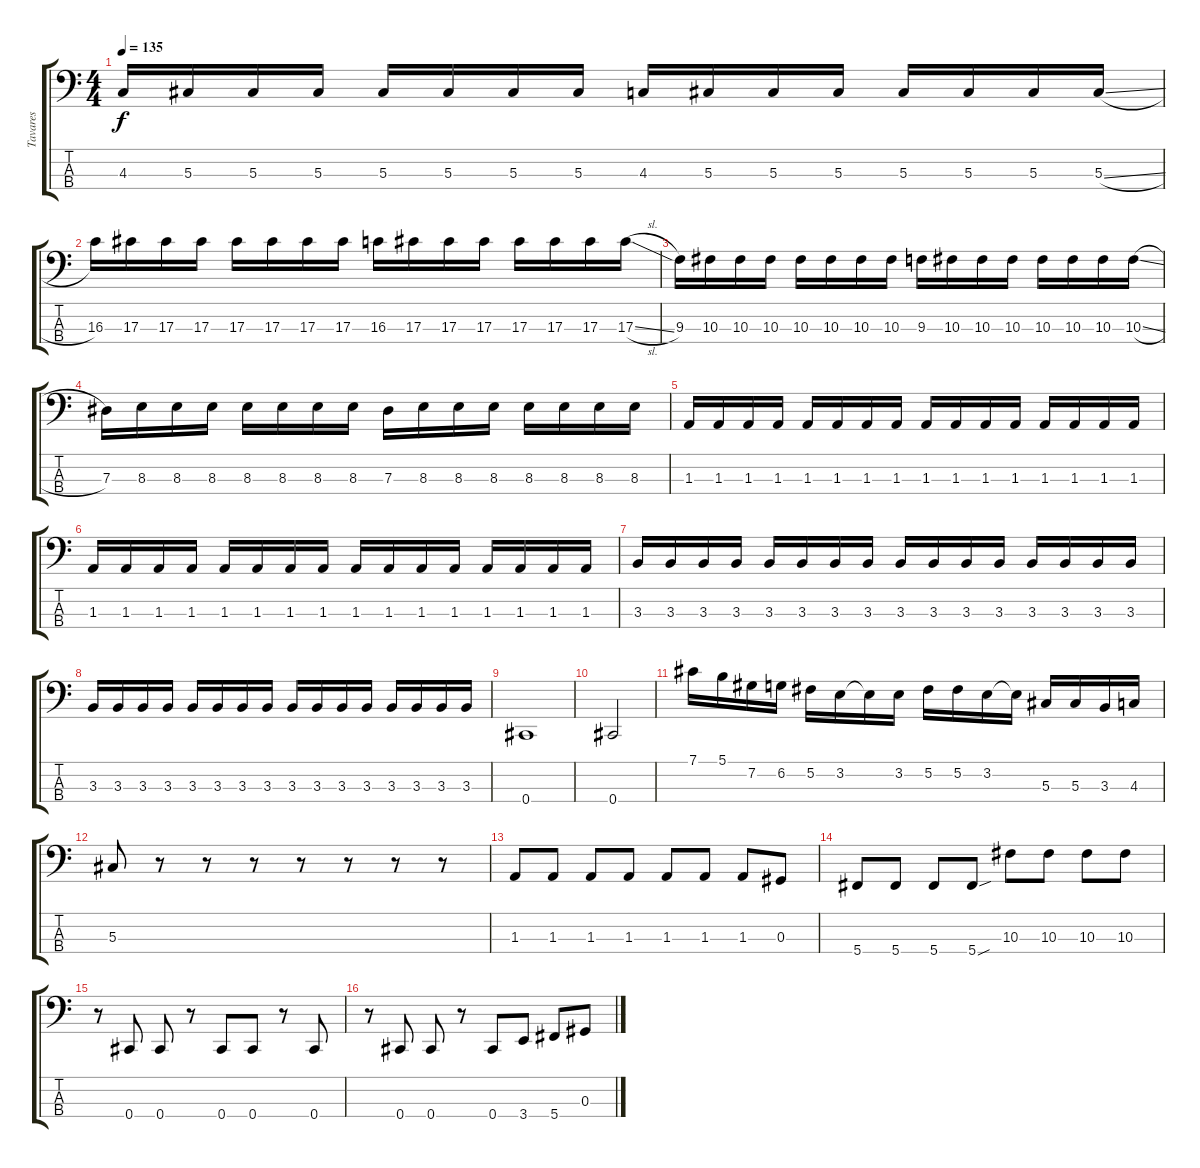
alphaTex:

\track ("Tavares" "Tavares") {instrument electricbassfinger}
\staff {score tabs}
\tuning (Gb2 Db2 Ab1 Db1) {hide}
\ts (4 4)
\tempo 135
\clef f4
\ks c
4.3.16{dy f} 5.3.16 5.3.16 5.3.16 5.3.16 5.3.16 5.3.16 5.3.16 4.3.16 5.3.16 5.3.16 5.3.16 5.3.16 5.3.16 5.3.16 5.3{sl}.16 |
16.3.16 17.3.16 17.3.16 17.3.16 17.3.16 17.3.16 17.3.16 17.3.16 16.3.16 17.3.16 17.3.16 17.3.16 17.3.16 17.3.16 17.3.16 17.3{sl}.16 |
9.3.16 10.3.16 10.3.16 10.3.16 10.3.16 10.3.16 10.3.16 10.3.16 9.3.16 10.3.16 10.3.16 10.3.16 10.3.16 10.3.16 10.3.16 10.3{sl}.16 |
7.3.16 8.3.16 8.3.16 8.3.16 8.3.16 8.3.16 8.3.16 8.3.16 7.3.16 8.3.16 8.3.16 8.3.16 8.3.16 8.3.16 8.3.16 8.3.16 |
1.3.16 1.3.16 1.3.16 1.3.16 1.3.16 1.3.16 1.3.16 1.3.16 1.3.16 1.3.16 1.3.16 1.3.16 1.3.16 1.3.16 1.3.16 1.3.16 |
1.3.16 1.3.16 1.3.16 1.3.16 1.3.16 1.3.16 1.3.16 1.3.16 1.3.16 1.3.16 1.3.16 1.3.16 1.3.16 1.3.16 1.3.16 1.3.16 |
3.3.16 3.3.16 3.3.16 3.3.16 3.3.16 3.3.16 3.3.16 3.3.16 3.3.16 3.3.16 3.3.16 3.3.16 3.3.16 3.3.16 3.3.16 3.3.16 |
3.3.16 3.3.16 3.3.16 3.3.16 3.3.16 3.3.16 3.3.16 3.3.16 3.3.16 3.3.16 3.3.16 3.3.16 3.3.16 3.3.16 3.3.16 3.3.16 |
0.4.1 |
0.4.2 |
7.1.16 5.1.16 7.2.16 6.2.16 5.2.16 3.2.16 3.2{t}.16 3.2.16 5.2.16 5.2.16 3.2.16 3.2{t}.16 5.3.16 5.3.16 3.3.16 4.3.16 |
5.3.8 r.8 r.8 r.8 r.8 r.8 r.8 r.8 |
1.3.8 1.3.8 1.3.8 1.3.8 1.3.8 1.3.8 1.3.8 0.3.8 |
5.4.8 5.4.8 5.4.8 5.4{sou}.8 10.3.8 10.3.8 10.3.8 10.3.8 |
r.8 0.4.8 0.4.8 r.8 0.4.8 0.4.8 r.8 0.4.8 |
r.8 0.4.8 0.4.8 r.8 0.4.8 3.4.8 5.4.8 0.3.8
